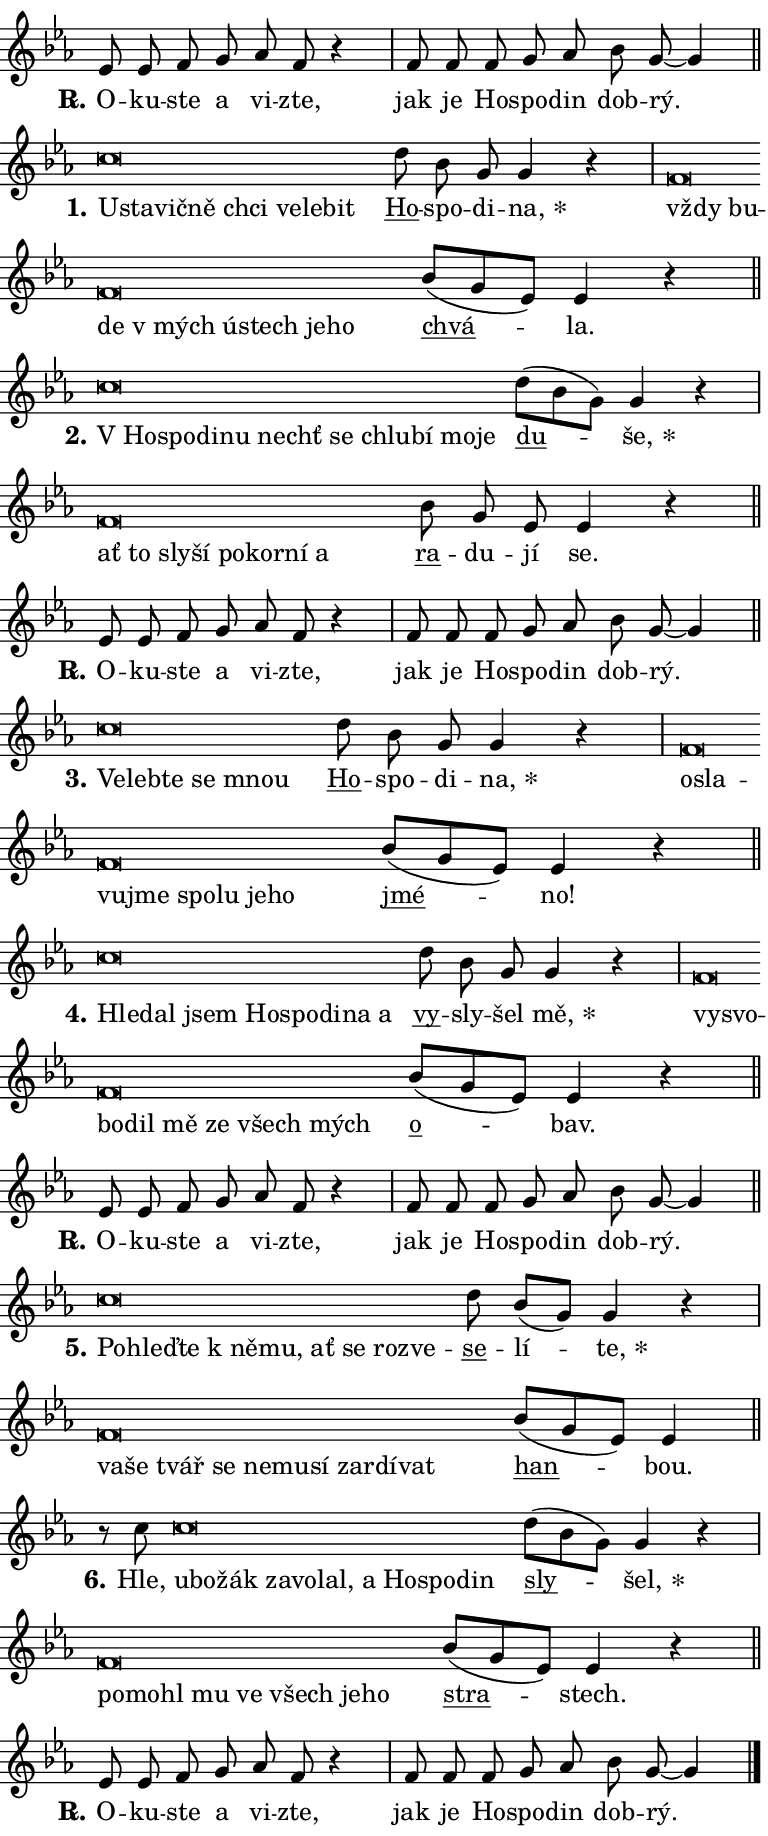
\version "2.24.0"
\header { tagline = "" }
\paper {
  indent = 0\cm
  top-margin = 0\cm
  right-margin = 0.13\cm % to fit lyric hyphens
  bottom-margin = 0\cm
  left-margin = 0\cm
  paper-width = 13\cm
  page-breaking = #ly:one-page-breaking
  system-system-spacing.basic-distance = #11
  score-system-spacing.basic-distance = #11
  ragged-last = ##f
}


%% Author: Thomas Morley
%% https://lists.gnu.org/archive/html/lilypond-user/2020-05/msg00002.html
#(define (line-position grob)
"Returns position of @var[grob} in current system:
   @code{'start}, if at first time-step
   @code{'end}, if at last time-step
   @code{'middle} otherwise
"
  (let* ((col (ly:item-get-column grob))
         (ln (ly:grob-object col 'left-neighbor))
         (rn (ly:grob-object col 'right-neighbor))
         (col-to-check-left (if (ly:grob? ln) ln col))
         (col-to-check-right (if (ly:grob? rn) rn col))
         (break-dir-left
           (and
             (ly:grob-property col-to-check-left 'non-musical #f)
             (ly:item-break-dir col-to-check-left)))
         (break-dir-right
           (and
             (ly:grob-property col-to-check-right 'non-musical #f)
             (ly:item-break-dir col-to-check-right))))
        (cond ((eqv? 1 break-dir-left) 'start)
              ((eqv? -1 break-dir-right) 'end)
              (else 'middle))))

#(define (tranparent-at-line-position vctor)
  (lambda (grob)
  "Relying on @code{line-position} select the relevant enry from @var{vctor}.
Used to determine transparency,"
    (case (line-position grob)
      ((end) (not (vector-ref vctor 0)))
      ((middle) (not (vector-ref vctor 1)))
      ((start) (not (vector-ref vctor 2))))))

noteHeadBreakVisibility =
#(define-music-function (break-visibility)(vector?)
"Makes @code{NoteHead}s transparent relying on @var{break-visibility}"
#{
  \override NoteHead.transparent =
    #(tranparent-at-line-position break-visibility)
#})

#(define delete-ledgers-for-transparent-note-heads
  (lambda (grob)
    "Reads whether a @code{NoteHead} is transparent.
If so this @code{NoteHead} is removed from @code{'note-heads} from
@var{grob}, which is supposed to be @code{LedgerLineSpanner}.
As a result ledgers are not printed for this @code{NoteHead}"
    (let* ((nhds-array (ly:grob-object grob 'note-heads))
           (nhds-list
             (if (ly:grob-array? nhds-array)
                 (ly:grob-array->list nhds-array)
                 '()))
           ;; Relies on the transparent-property being done before
           ;; Staff.LedgerLineSpanner.after-line-breaking is executed.
           ;; This is fragile ...
           (to-keep
             (remove
               (lambda (nhd)
                 (ly:grob-property nhd 'transparent #f))
               nhds-list)))
      ;; TODO find a better method to iterate over grob-arrays, similiar
      ;; to filter/remove etc for lists
      ;; For now rebuilt from scratch
      (set! (ly:grob-object grob 'note-heads)  '())
      (for-each
        (lambda (nhd)
          (ly:pointer-group-interface::add-grob grob 'note-heads nhd))
        to-keep))))

squashNotes = {
  \override NoteHead.X-extent = #'(-0.2 . 0.2)
  \override NoteHead.Y-extent = #'(-0.75 . 0)
  \override NoteHead.stencil =
    #(lambda (grob)
       (let ((pos (ly:grob-property grob 'staff-position)))
         (begin
           (if (< pos -7) (display "ERROR: Lower brevis then expected\n") (display ""))
           (if (<= pos -6) ly:text-interface::print ly:note-head::print))))
}
unSquashNotes = {
  \revert NoteHead.X-extent
  \revert NoteHead.Y-extent
  \revert NoteHead.stencil
}

hideNotes = \noteHeadBreakVisibility #begin-of-line-visible
unHideNotes = \noteHeadBreakVisibility #all-visible

% work-around for resetting accidentals
% https://lilypond.org/doc/v2.23/Documentation/notation/displaying-rhythms#unmetered-music
cadenzaMeasure = {
  \cadenzaOff
  \partial 1024 s1024
  \cadenzaOn
}

#(define-markup-command (accent layout props text) (markup?)
  "Underline accented syllable"
  (interpret-markup layout props
    #{\markup \override #'(offset . 4.3) \underline { #text }#}))

responsum = \markup \concat {
  "R" \hspace #-1.05 \path #0.1 #'((moveto 0 0.07) (lineto 0.9 0.8)) \hspace #0.05 "."
}

spaceSize = #0.6828661417322834 % exact space size for TeX Gyre Schola

\layout {
  \context {
    \Staff
    \remove "Time_signature_engraver"
    \override LedgerLineSpanner.after-line-breaking = #delete-ledgers-for-transparent-note-heads
  }
  \context {
    \Lyrics {
      \override LyricSpace.minimum-distance = \spaceSize
      \override LyricText.font-name = #"TeX Gyre Schola"
      \override LyricText.font-size = 1
      \override StanzaNumber.font-name = #"TeX Gyre Schola Bold"
      \override StanzaNumber.font-size = 1
    }
  }
  \context {
    \Score 
    \override NoteHead.text =
      #(lambda (grob) 
        (let ((pos (ly:grob-property grob 'staff-position)))
          #{\markup {
            \combine
              \halign #-0.55 \raise #(if (= pos -6) 0 0.5) \override #'(thickness . 2) \draw-line #'(3.2 . 0)
              \musicglyph "noteheads.sM1"
          }#}))
  }
}

% magnetic-lyrics.ily
%
%   written by
%     Jean Abou Samra <jean@abou-samra.fr>
%     Werner Lemberg <wl@gnu.org>
%
%   adapted by
%     Jiri Hon <jiri.hon@gmail.com>
%
% Version 2022-Apr-15

% https://www.mail-archive.com/lilypond-user@gnu.org/msg149350.html

#(define (Left_hyphen_pointer_engraver context)
   "Collect syllable-hyphen-syllable occurrences in lyrics and store
them in properties.  This engraver only looks to the left.  For
example, if the lyrics input is @code{foo -- bar}, it does the
following.

@itemize @bullet
@item
Set the @code{text} property of the @code{LyricHyphen} grob between
@q{foo} and @q{bar} to @code{foo}.

@item
Set the @code{left-hyphen} property of the @code{LyricText} grob with
text @q{foo} to the @code{LyricHyphen} grob between @q{foo} and
@q{bar}.
@end itemize

Use this auxiliary engraver in combination with the
@code{lyric-@/text::@/apply-@/magnetic-@/offset!} hook."
   (let ((hyphen #f)
         (text #f))
     (make-engraver
      (acknowledgers
       ((lyric-syllable-interface engraver grob source-engraver)
        (set! text grob)))
      (end-acknowledgers
       ((lyric-hyphen-interface engraver grob source-engraver)
        ;(when (not (grob::has-interface grob 'lyric-space-interface))
          (set! hyphen grob)));)
      ((stop-translation-timestep engraver)
       (when (and text hyphen)
         (ly:grob-set-object! text 'left-hyphen hyphen))
       (set! text #f)
       (set! hyphen #f)))))

#(define (lyric-text::apply-magnetic-offset! grob)
   "If the space between two syllables is less than the value in
property @code{LyricText@/.details@/.squash-threshold}, move the right
syllable to the left so that it gets concatenated with the left
syllable.

Use this function as a hook for
@code{LyricText@/.after-@/line-@/breaking} if the
@code{Left_@/hyphen_@/pointer_@/engraver} is active."
   (let ((hyphen (ly:grob-object grob 'left-hyphen #f)))
     (when hyphen
       (let ((left-text (ly:spanner-bound hyphen LEFT)))
         (when (grob::has-interface left-text 'lyric-syllable-interface)
           (let* ((common (ly:grob-common-refpoint grob left-text X))
                  (this-x-ext (ly:grob-extent grob common X))
                  (left-x-ext
                   (begin
                     ;; Trigger magnetism for left-text.
                     (ly:grob-property left-text 'after-line-breaking)
                     (ly:grob-extent left-text common X)))
                  ;; `delta` is the gap width between two syllables.
                  (delta (- (interval-start this-x-ext)
                            (interval-end left-x-ext)))
                  (details (ly:grob-property grob 'details))
                  (threshold (assoc-get 'squash-threshold details 0.2)))
             (when (< delta threshold)
               (let* (;; We have to manipulate the input text so that
                      ;; ligatures crossing syllable boundaries are not
                      ;; disabled.  For languages based on the Latin
                      ;; script this is essentially a beautification.
                      ;; However, for non-Western scripts it can be a
                      ;; necessity.
                      (lt (ly:grob-property left-text 'text))
                      (rt (ly:grob-property grob 'text))
                      (is-space (grob::has-interface hyphen 'lyric-space-interface))
                      (space (if is-space " " ""))
                      (extra-delta (if is-space spaceSize 0))
                      ;; Append new syllable.
                      (ltrt-space (if (and (string? lt) (string? rt))
                                (string-append lt space rt)
                                (make-concat-markup (list lt space rt))))
                      ;; Right-align `ltrt` to the right side.
                      (ltrt-space-markup (grob-interpret-markup
                               grob
                               (make-translate-markup
                                (cons (interval-length this-x-ext) 0)
                                (make-right-align-markup ltrt-space)))))
                 (begin
                   ;; Don't print `left-text`.
                   (ly:grob-set-property! left-text 'stencil #f)
                   ;; Set text and stencil (which holds all collected
                   ;; syllables so far) and shift it to the left.
                   (ly:grob-set-property! grob 'text ltrt-space)
                   (ly:grob-set-property! grob 'stencil ltrt-space-markup)
                   (ly:grob-translate-axis! grob (- (- delta extra-delta)) X))))))))))


#(define (lyric-hyphen::displace-bounds-first grob)
   ;; Make very sure this callback isn't triggered too early.
   (let ((left (ly:spanner-bound grob LEFT))
         (right (ly:spanner-bound grob RIGHT)))
     (ly:grob-property left 'after-line-breaking)
     (ly:grob-property right 'after-line-breaking)
     (ly:lyric-hyphen::print grob)))

squashThreshold = #0.4

\layout {
  \context {
    \Lyrics
    \consists #Left_hyphen_pointer_engraver
    \override LyricText.after-line-breaking =
      #lyric-text::apply-magnetic-offset!
    \override LyricHyphen.stencil = #lyric-hyphen::displace-bounds-first
    \override LyricText.details.squash-threshold = \squashThreshold
    \override LyricHyphen.minimum-distance = 0
    \override LyricHyphen.minimum-length = \squashThreshold
  }
}

squashText = \override LyricText.details.squash-threshold = 9999
unSquashText = \override LyricText.details.squash-threshold = \squashThreshold

leftText = \override LyricText.self-alignment-X = #LEFT
unLeftText = \revert LyricText.self-alignment-X

starOffset = #(lambda (grob) 
                (let ((x_offset (ly:self-alignment-interface::aligned-on-x-parent grob)))
                  (if (= x_offset 0) 0 (+ x_offset 1.2))))

star = #(define-music-function (syllable)(string?)
"Append star separator at the end of a syllable"
#{
  \once \override LyricText.X-offset = #starOffset
  \lyricmode { \markup {
    #syllable
    \override #'((font-name . "TeX Gyre Schola Bold")) \hspace #0.2 \lower #0.65 \larger "*"
  } }
#})

starAccent = #(define-music-function (syllable)(string?)
"Append star separator at the end of a syllable and make accent"
#{
  \once \override LyricText.X-offset = #starOffset
  \lyricmode { \markup {
    \accent #syllable
    \override #'((font-name . "TeX Gyre Schola Bold")) \hspace #0.2 \lower #0.65 \larger "*"
  } }
#})

breath = #(define-music-function (syllable)(string?)
"Append breathing indicator at the end of a syllable"
#{
  \lyricmode { \markup { #syllable "+" } }
#})

optionalBreath = #(define-music-function (syllable)(string?)
"Append optional breathing indicator at the end of a syllable"
#{
  \lyricmode { \markup { #syllable "(+)" } }
#})


\score {
    <<
        \new Voice = "melody" { \cadenzaOn \key es \major \relative { es'8 es f g as f r4 \cadenzaMeasure \bar "|" f8 f \bar "" f g as \bar "" bes g~ g4 \cadenzaMeasure \bar "||" \break } }
        \new Lyrics \lyricsto "melody" { \lyricmode { \set stanza = \responsum
O -- ku -- ste a vi -- zte, jak je Ho -- spo -- din dob -- rý. } }
    >>
    \layout {}
}

\score {
    <<
        \new Voice = "melody" { \cadenzaOn \key es \major \relative { \squashNotes c''\breve*1/16 \hideNotes \breve*1/16 \bar "" \breve*1/16 \bar "" \breve*1/16 \bar "" \breve*1/16 \bar "" \breve*1/16 \bar "" \breve*1/16 \breve*1/16 \bar "" \unHideNotes \unSquashNotes \bar "" d8 bes g g4 r \cadenzaMeasure \bar "|" \squashNotes f\breve*1/16 \hideNotes \breve*1/16 \bar "" \breve*1/16 \bar "" \breve*1/16 \bar "" \breve*1/16 \bar "" \breve*1/16 \bar "" \breve*1/16 \breve*1/16 \bar "" \unHideNotes \unSquashNotes \bar "" bes8[( g es)] es4 r \cadenzaMeasure \bar "||" \break } }
        \new Lyrics \lyricsto "melody" { \lyricmode { \set stanza = "1."
\leftText U -- \squashText sta -- vič -- ně chci ve -- le -- bit \unLeftText \unSquashText \markup \accent Ho -- spo -- di -- \star na, \leftText vždy \squashText bu -- de "v mých" ú -- stech je -- ho \unLeftText \unSquashText \markup \accent chvá -- la. } }
    >>
    \layout {}
}

\score {
    <<
        \new Voice = "melody" { \cadenzaOn \key es \major \relative { \squashNotes c''\breve*1/16 \hideNotes \breve*1/16 \bar "" \breve*1/16 \bar "" \breve*1/16 \bar "" \breve*1/16 \bar "" \breve*1/16 \bar "" \breve*1/16 \bar "" \breve*1/16 \bar "" \breve*1/16 \breve*1/16 \bar "" \unHideNotes \unSquashNotes \bar "" d8[( bes g)] g4 r \cadenzaMeasure \bar "|" \squashNotes f\breve*1/16 \hideNotes \breve*1/16 \bar "" \breve*1/16 \bar "" \breve*1/16 \bar "" \breve*1/16 \bar "" \breve*1/16 \bar "" \breve*1/16 \breve*1/16 \bar "" \unHideNotes \unSquashNotes \bar "" bes8 g es es4 r \cadenzaMeasure \bar "||" \break } }
        \new Lyrics \lyricsto "melody" { \lyricmode { \set stanza = "2."
\leftText "V Ho" -- \squashText spo -- di -- nu nechť se chlu -- bí mo -- je \unLeftText \unSquashText \markup \accent du -- \star še, \leftText ať \squashText to sly -- ší po -- kor -- ní a \unLeftText \unSquashText \markup \accent ra -- du -- jí se. } }
    >>
    \layout {}
}

\score {
    <<
        \new Voice = "melody" { \cadenzaOn \key es \major \relative { es'8 es f g as f r4 \cadenzaMeasure \bar "|" f8 f \bar "" f g as \bar "" bes g~ g4 \cadenzaMeasure \bar "||" \break } }
        \new Lyrics \lyricsto "melody" { \lyricmode { \set stanza = \responsum
O -- ku -- ste a vi -- zte, jak je Ho -- spo -- din dob -- rý. } }
    >>
    \layout {}
}

\score {
    <<
        \new Voice = "melody" { \cadenzaOn \key es \major \relative { \squashNotes c''\breve*1/16 \hideNotes \breve*1/16 \bar "" \breve*1/16 \bar "" \breve*1/16 \breve*1/16 \bar "" \unHideNotes \unSquashNotes \bar "" d8 bes g g4 r \cadenzaMeasure \bar "|" \squashNotes f\breve*1/16 \hideNotes \breve*1/16 \bar "" \breve*1/16 \bar "" \breve*1/16 \bar "" \breve*1/16 \bar "" \breve*1/16 \bar "" \breve*1/16 \breve*1/16 \bar "" \unHideNotes \unSquashNotes \bar "" bes8[( g es)] es4 r \cadenzaMeasure \bar "||" \break } }
        \new Lyrics \lyricsto "melody" { \lyricmode { \set stanza = "3."
\leftText Ve -- \squashText leb -- te se mnou \unLeftText \unSquashText \markup \accent Ho -- spo -- di -- \star na, \leftText o -- \squashText sla -- vu -- jme spo -- lu je -- ho \unLeftText \unSquashText \markup \accent jmé -- no! } }
    >>
    \layout {}
}

\score {
    <<
        \new Voice = "melody" { \cadenzaOn \key es \major \relative { \squashNotes c''\breve*1/16 \hideNotes \breve*1/16 \bar "" \breve*1/16 \bar "" \breve*1/16 \bar "" \breve*1/16 \bar "" \breve*1/16 \bar "" \breve*1/16 \breve*1/16 \bar "" \unHideNotes \unSquashNotes \bar "" d8 bes g g4 r \cadenzaMeasure \bar "|" \squashNotes f\breve*1/16 \hideNotes \breve*1/16 \bar "" \breve*1/16 \bar "" \breve*1/16 \bar "" \breve*1/16 \bar "" \breve*1/16 \bar "" \breve*1/16 \breve*1/16 \bar "" \unHideNotes \unSquashNotes \bar "" bes8[( g es)] es4 r \cadenzaMeasure \bar "||" \break } }
        \new Lyrics \lyricsto "melody" { \lyricmode { \set stanza = "4."
\leftText Hle -- \squashText dal jsem Ho -- spo -- di -- na a \unLeftText \unSquashText \markup \accent vy -- sly -- šel \star mě, \leftText vy -- \squashText svo -- bo -- dil mě ze všech mých \unLeftText \unSquashText \markup \accent o -- bav. } }
    >>
    \layout {}
}

\score {
    <<
        \new Voice = "melody" { \cadenzaOn \key es \major \relative { es'8 es f g as f r4 \cadenzaMeasure \bar "|" f8 f \bar "" f g as \bar "" bes g~ g4 \cadenzaMeasure \bar "||" \break } }
        \new Lyrics \lyricsto "melody" { \lyricmode { \set stanza = \responsum
O -- ku -- ste a vi -- zte, jak je Ho -- spo -- din dob -- rý. } }
    >>
    \layout {}
}

\score {
    <<
        \new Voice = "melody" { \cadenzaOn \key es \major \relative { \squashNotes c''\breve*1/16 \hideNotes \breve*1/16 \bar "" \breve*1/16 \bar "" \breve*1/16 \bar "" \breve*1/16 \bar "" \breve*1/16 \bar "" \breve*1/16 \bar "" \breve*1/16 \breve*1/16 \bar "" \unHideNotes \unSquashNotes \bar "" d8 bes[( g)] g4 r \cadenzaMeasure \bar "|" \squashNotes f\breve*1/16 \hideNotes \breve*1/16 \bar "" \breve*1/16 \bar "" \breve*1/16 \bar "" \breve*1/16 \bar "" \breve*1/16 \bar "" \breve*1/16 \bar "" \breve*1/16 \bar "" \breve*1/16 \breve*1/16 \bar "" \unHideNotes \unSquashNotes \bar "" bes8[( g es)] es4 \cadenzaMeasure \bar "||" \break } }
        \new Lyrics \lyricsto "melody" { \lyricmode { \set stanza = "5."
\leftText Po -- \squashText hleď -- te "k ně" -- mu, ať se roz -- ve -- \unLeftText \unSquashText \markup \accent se -- lí -- \star te, \leftText va -- \squashText še tvář se ne -- mu -- sí za -- rdí -- vat \unLeftText \unSquashText \markup \accent han -- bou. } }
    >>
    \layout {}
}

\score {
    <<
        \new Voice = "melody" { \cadenzaOn \key es \major \relative { r8 c'' \squashNotes c\breve*1/16 \hideNotes \breve*1/16 \bar "" \breve*1/16 \bar "" \breve*1/16 \bar "" \breve*1/16 \bar "" \breve*1/16 \bar "" \breve*1/16 \bar "" \breve*1/16 \bar "" \breve*1/16 \breve*1/16 \bar "" \unHideNotes \unSquashNotes \bar "" d8[( bes g)] g4 r \cadenzaMeasure \bar "|" \squashNotes f\breve*1/16 \hideNotes \breve*1/16 \bar "" \breve*1/16 \bar "" \breve*1/16 \bar "" \breve*1/16 \bar "" \breve*1/16 \bar "" \breve*1/16 \breve*1/16 \bar "" \unHideNotes \unSquashNotes \bar "" bes8[( g es)] es4 r \cadenzaMeasure \bar "||" \break } }
        \new Lyrics \lyricsto "melody" { \lyricmode { \set stanza = "6."
Hle, \leftText u -- \squashText bo -- žák za -- vo -- lal, a Ho -- spo -- din \unLeftText \unSquashText \markup \accent sly -- \star šel, \leftText po -- \squashText mo -- hl mu ve všech je -- ho \unLeftText \unSquashText \markup \accent stra -- stech. } }
    >>
    \layout {}
}

\score {
    <<
        \new Voice = "melody" { \cadenzaOn \key es \major \relative { es'8 es f g as f r4 \cadenzaMeasure \bar "|" f8 f \bar "" f g as \bar "" bes g~ g4 \cadenzaMeasure \bar "||" \break } \bar "|." }
        \new Lyrics \lyricsto "melody" { \lyricmode { \set stanza = \responsum
O -- ku -- ste a vi -- zte, jak je Ho -- spo -- din dob -- rý. } }
    >>
    \layout {}
}
